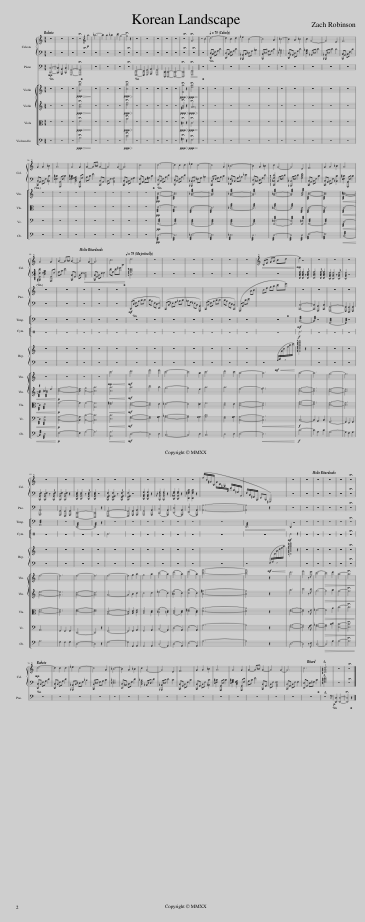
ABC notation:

X:1
%%score { 1 | 2 } 3 4 5 { 6 | 7 } [ { 8 ( 9 10 ) } 11 12 13 ]
L:1/8
Q:1/4=75
M:3/4
I:linebreak $
K:C
V:1 treble transpose=12
V:2 bass transpose="12 "
V:3 bass
V:4 bass
V:5 perc stafflines=1
K:none
V:6 treble
V:7 bass
V:8 treble
V:9 treble
V:10 treble
V:11 alto
V:12 bass
V:13 bass transpose=-12
V:1
 z6 | z6[Q:1/4=80] |[Q:1/4=20] z6[Q:1/4=60] |[Q:1/4=20] !fermata!z4[K:treble+8][Q:1/4=80]!p! a2 | _b6- | %5
[Q:1/4=70] b2 a2 _b2 | c'2 g4- |[Q:1/4=18] !fermata!g4[Q:1/4=80] z2 |[Q:1/4=73] z6 | z6 | %10
 z6 | z6 | z6 |[Q:1/4=22] !fermata!z6[Q:1/4=70] |[Q:1/4=20] !fermata!G6 || %15
[Q:1/4=80] z4 (c2 |[Q:1/4=75] d6-) | d2 c2 d2 | _e2 c4- | c4 A2 | %20
 _B6- | B2 A2 _B2 | c2 G4- | G4 E2 | F6 |$ %25
 G2 A2 _B2 | A6 | G4 G2 | A2- A_B A2- | A4 G2- | %30
 G6 | c6 | d6- | d2 c2 d2 | _e2 c4- | %35
 c4 A2 | _B6- | B2 A2 _B2 | c2 G4- | G4 E2 | %40
 F6 | G2 A2 _B2 | A6 |$ G4 G2 | A2- A_B[Q:1/4=73] A2- | %45
 A4 G2-[Q:1/4=70] |[Q:1/4=65] G6[Q:1/4=60] |[Q:1/4=50] c6[Q:1/4=42][Q:1/4=35][Q:1/4=29][Q:1/4=20] |[Q:1/4=75] d6 | z6 | %50
 z6 | z6 | z6 | z6 | z6 | %55
!<(! (CE GA ce!<)! | f2) z4 | z6 | z6 | z6 |$ %60
 z6 | z6 | z6 | z6 | z6 | %65
 z6 | z6 | z6 | z6 | z6 | %70
 (f/c/^G/B,/ F/C/^G,/[I:staff +1]B,,/ F/C/^G,/B,,/ | F,/C,/^G,,/B,,,/ F,,C,, ^G,,,2) |[I:staff -1] z6 | z6 |[Q:1/4=80] z6 | %75
 z6[Q:1/4=50] |[Q:1/4=45] z6 |[Q:1/4=35] !fermata!z6 |$[Q:1/4=80]!mp! d6-[Q:1/4=70] | d2 c2 d2 | %80
 _e2 c4- | c4 A2[Q:1/4=75] | _B6- | B2 A2 _B2 |[Q:1/4=70] c2 G4- | %85
 G4 E2 | F6[Q:1/4=72] | G2 A2 _B2 | A6 |[Q:1/4=69] G4 G2 | %90
 A2- A[Q:1/4=80]_B A2-[Q:1/4=70] | A4 G2- | G6[Q:1/4=75] |[Q:1/4=70] c6[Q:1/4=60][Q:1/4=48][Q:1/4=30][Q:1/4=20] |[Q:1/4=70] !arpeggio!!fermata![DAd]6 | %95
 z6 |[Q:1/4=30] !fermata!z6 |] %97
V:2
 z6 | z6 | z6 | !fermata!z6 | z6 | %5
 z6 | z6 | !fermata!z6 | z6 | z6 | %10
 z6 | z6 | z6 | !fermata!z6 | !fermata!z6 || %15
 z6 |!ped! [D,,D,]C, F,A, D2 | [D,,D,]C, F,A, D2 | [_B,,,_B,,]C, _E,G, _B,2 | [C,,C,]_E, G,A, C2 | %20
 [_E,G,_B,]6 | [D,,D,]_B,, D,G, D2 | [D,G,_B,]2 _B,,_E, D2 | [_B,,,_B,,]_E, D2 C2 | [C,,C,]A,, C,F, C2 |$ %25
 [C,,C,]A,, C,F, [_B,,C]2 | [E,F,^C]2 [A,,,A,,]E, C2 | [E,F,A,^C]2 [C,E,G,A,]2 [A,,,A,,]G, | A,C F2 [C,,C,]A,, | C,F, [A,,C,F,G,]4 | %30
 [C,,C,]A,, C,F, G,2 | [E,,E,]A,, E,^G, C2!ped-up! |!ped! [D,,D,]C, F,A, D2 | [D,,D,]C, F,A, D2 | [_B,,,_B,,]C, _E,G, _B,2 | %35
 [C,,C,]_E, G,A, C2 | [_E,,_E,]_B,, G,_B, _E2 | [D,,D,]_B,, D,G, D2 | !arpeggio![C,,_B,,G,D]2 B,,_E, D2 | [_B,,,_B,,]_E, D2 [G,CF]2 | %40
 [C,,C,]A,, C,F, C2 | [C,,C,]A,, C,F, [_B,,C]2 | [E,F,^C]2 [A,,,A,,]E, C2 |$ !arpeggio![^C,,A,,F,E]2 [E,G,A,C]2 [A,,,A,,]G, | A,C F2 [C,,C,]A,, | %45
 C,F,!<(! [A,,C,F,G,]4 | [C,,C,]A,, C,F, G,2 | EA, E^G[I:staff -1] c2!ped-up!!<)! |[I:staff +1] !arpeggio![D,,A,DF]6 | z6 | %50
 z6 | z6 | z6 | z6 | z6 | %55
 z6 |!mp! [F,,C,E,A,]2 [F,,C,E,A,]2 z [F,,C,E,A,] | [F,,C,E,A,]3 [F,,C,E,A,] [F,,C,E,A,]2 | [E,,B,,D,G,]2 [E,,B,,D,G,]2 z [E,,B,,D,G,] | [E,,B,,D,G,]2 z4 |$ %60
 [C,,A,,E,F,]2 [C,,A,,E,F,]2 z [C,,A,,E,F,] | [C,,A,,E,F,]2 [C,,A,,E,F,]2 z2 | [D,,A,,D,F,]2 [D,,A,,D,F,]2 z [D,,A,,D,F,] | [D,,A,,D,F,]2 z4 | [C,,G,,A,,F,]2 [C,,G,,A,,F,]2 z [C,,G,,A,,F,] | %65
 [C,,G,,A,,F,]2 z4 | [D,,A,,C,G,]2 [D,,A,,C,G,]2 z2 | [C,,_B,,_E,G,]2 [C,,B,,E,G,]2 z2 | [D,,_B,,F,A,]2 [D,,B,,F,A,]2 z2 | [E,,^F,A,D]2 [E,,F,A,D]2 z2 | %70
 x6 | x6 | z6 | z6 | z6 | %75
 z6 | z6 | !fermata!z6 |$!ped! [D,,D,]C, F,A, D2 | [D,,D,]C, F,A, D2 | %80
 [_B,,,_B,,]C, _E,G, _B,2 | [C,,C,]_E, G,A, C2 | [_E,G,_B,]6 | [D,,D,]_B,, D,G, D2 | [D,G,_B,]2 _B,,_E, D2 | %85
 [_B,,,_B,,]_E, D2 C2 | [C,,C,]A,, C,F, C2 | [C,,C,]A,, C,F, [_B,,C]2 | [E,F,^C]2 [A,,,A,,]E, C2 | [E,F,A,^C]2 [C,E,G,A,]2 [A,,,A,,]G, | %90
 A,C F2 [C,,C,]A,, | C,F, [A,,C,F,G,]4 | [C,,C,]A,, C,F, G,2 | [E,,E,]A,, E,^G, C2!ped-up! | !arpeggio!!fermata![F,A,DF]6 | %95
 z6 | !fermata!z6 |] %97
V:3
!mp!!ped! [C,,C,]6- | [C,,C,]2 [A,,,A,,]2 [C,,C,]2 | [G,,,G,,]6- | !fermata![G,,,G,,]6!ped-up! | z6 | %5
 z6 | z6 | !fermata!z6 |!ped! [F,,,F,,]6- | [F,,,F,,]2 [G,,,G,,]2 [A,,,A,,]2 | %10
 [G,,,G,,]6 | [D,,,D,,]2 [D,,,D,,]4- | [D,,,D,,]6- | !fermata![D,,,D,,]6 |!>(! !fermata![G,,,F,,]6!>)! || %15
 z6!ped-up! | z6 | z6 | z6 | z6 | %20
 z6 | z6 | z6 | z6 | z6 |$ %25
 z6 | z6 | z6 | z6 | z6 | %30
 z6 | z6 | z6 | z6 | z6 | %35
 z6 | z6 | z6 | z6 | z6 | %40
 z6 | z6 | z6 |$ z6 | z6 | %45
 z6 | z6 | z6 |!mf! (D,,!ped!D, F,A, CD | CA, F,D, [E,,E,]2) | %50
 (C,,C, _E,G, _B,C | _B,G, _E,C, [A,,,A,,]2) | (C,,C, F,A, CD | CA, F,D, [C,,C,]2) | (A,,,A,, CE[I:staff -1] AB | %55
 ce ga c'e')!ped-up! |[I:staff +1] [C,,C,]6- | [C,,C,]2 [A,,,A,,]2 [C,,C,]2 | [G,,,G,,]6- | [G,,,G,,]2 [F,,,F,,]2 [G,,,G,,]2 |$ %60
 [A,,,A,,]6 | [G,,,G,,]2 [F,,,F,,]2 [G,,,G,,]2 | [D,,,D,,]6- | [D,,,D,,]4 z2 | [F,,,F,,]6- | %65
 [F,,,F,,]2 [G,,,G,,]2 [A,,,A,,]2 | [G,,,G,,]4 [A,,,A,,]2 | ([C,,C,]4 [A,,,A,,]2) | ([D,,D,]4 [A,,,A,,]2) | ([E,,E,]4 [A,,,A,,]2) | %70
 [A,,A,]6- | [A,,A,]4 z2 | z6 | z6 | z6 | %75
 z6 | z6 | !fermata!z6 |$ z6 | z6 | %80
 z6 | z6 | z6 | z6 | z6 | %85
 z6 | z6 | z6 | z6 | z6 | %90
 z6 | z6 | z6 | z6 | !fermata!z6 | %95
[K:bass-8]!p!!ped! [D,,D,]2 [D,,D,]4- | !fermata![D,,D,]4!ped-up! z2 |] %97
V:4
 z6 | z6 | z6 | !fermata!z6 | z6 | %5
 z6 | z6 | !fermata!z6 | z6 | z6 | %10
 z6 | z6 | z6 | !fermata!z6 | !fermata!z6 || %15
 z6 | z6 | z6 | z6 | z6 | %20
 z6 | z6 | z6 | z6 | z6 |$ %25
 z6 | z6 | z6 | z6 | z6 | %30
 z6 | z6 | z6 | z6 | z6 | %35
 z6 | z6 | z6 | z6 | z6 | %40
 z6 | z6 | z6 |$ z6 | z6 | %45
 z6 | z6 | z6 | z6 | z6 | %50
 z6 | z6 | z6 | z6 | z6 | %55
 z6 |!mf! !///!C,6- | !///!C,2 z4 | !///!G,,6- | !///!G,,2 z4 |$ %60
 !///!A,,6 | z6 | !///!D,,6- | !///!D,,4 z2 | z6 | %65
 z6 | z6 | z6 | z6 | z6 | %70
 z6 |!<(! !///!D,,6!<)! | D,,2 z4 | z6 | z6 | %75
 z6 | z6 | !fermata!z6 |$ z6 | z6 | %80
 z6 | z6 | z6 | z6 | z6 | %85
 z6 | z6 | z6 | z6 | z6 | %90
 z6 | z6 | z6 | z6 | !fermata!z6 | %95
 z6 | !fermata!z6 |] %97
V:5
 z6 | z6 | z6 | !fermata!z6 | z6 | %5
 z6 | z6 | !fermata!z6 | z6 | z6 | %10
 z6 | z6 | z6 | !fermata!z6 | !fermata!z6 || %15
 z6 | z6 | z6 | z6 | z6 | %20
 z6 | z6 | z6 | z6 | z6 |$ %25
 z6 | z6 | z6 | z6 | z6 | %30
 z6 | z6 | z6 | z6 | z6 | %35
 z6 | z6 | z6 | z6 | z6 | %40
 z6 | z6 | z6 |$ z6 | z6 | %45
 z6 | z6 | z6 | z6 | z6 | %50
 z6 | z6 | z6 | z6 | z6 | %55
 z6 |!f! E6 | z6 | z6 | z6 |$ %60
 z6 | z6 | z6 | z6 | E6 | %65
 z6 | z6 | z6 | z6 | z6 | %70
 z6 | z6 |!mf! E4 z2 | z6 | z6 | %75
 z6 | z6 | !fermata!z6 |$ z6 | z6 | %80
 z6 | z6 | z6 | z6 | z6 | %85
 z6 | z6 | z6 | z6 | z6 | %90
 z6 | z6 | z6 | z6 | !fermata!z6 | %95
 z6 | !fermata!z6 |] %97
V:6
 z6 | z6 | z6 | !fermata!z6 | z6 | %5
 z6 | z6 | !fermata!z6 | z6 | z6 | %10
 z6 | z6 | z6 | !fermata!z6 | !fermata!z6 || %15
 z6 | z6 | z6 | z6 | z6 | %20
 z6 | z6 | z6 | z6 | z6 |$ %25
 z6 | z6 | z6 | z6 | z6 | %30
 z6 | z6 | z6 | z6 | z6 | %35
 z6 | z6 | z6 | z6 | z6 | %40
 z6 | z6 | z6 |$ z6 | z6 | %45
 z6 | z6 | z6 | z6 | z6 | %50
 z6 | z6 | z6 | z6 | z6 | %55
 x6 | !arpeggio![Fceae'a']4 z2 | z6 | z6 | z6 |$ %60
 z6 | z6 | z6 | z6 | z6 | %65
 z6 | z6 | z6 | z6 | z6 | %70
 z6 | x6 | !arpeggio![DAdgc'f']4 z2 | z6 | z6 | %75
 z6 | z6 | !fermata!z6 |$ z6 | z6 | %80
 z6 | z6 | z6 | z6 | z6 | %85
 z6 | z6 | z6 | z6 | z6 | %90
 z6 | z6 | z6 | z6 | !fermata!z6 | %95
 z6 | !fermata!z6 |] %97
V:7
 z6 | z6 | z6 | !fermata!z6 | z6 | %5
 z6 | z6 | !fermata!z6 | z6 | z6 | %10
 z6 | z6 | z6 | !fermata!z6 | !fermata!z6 || %15
 z6 | z6 | z6 | z6 | z6 | %20
 z6 | z6 | z6 | z6 | z6 |$ %25
 z6 | z6 | z6 | z6 | z6 | %30
 z6 | z6 | z6 | z6 | z6 | %35
 z6 | z6 | z6 | z6 | z6 | %40
 z6 | z6 | z6 |$ z6 | z6 | %45
 z6 | z6 | z6 | z6 | z6 | %50
 z6 | z6 | z6 | z6 | z6 | %55
 z4!mf! (7:4:7(A,/C/!<(![I:staff -1]F/c/f/a/c'/)!<)! |[I:staff +1] x6 | z6 | z6 | z6 |$ %60
 z6 | z6 | z6 | z6 | z6 | %65
 z6 | z6 | z6 | z6 | z6 | %70
 z6 | z4!mf! (7:4:7(F,/!<(!A,/[I:staff -1]D/A/d/f/a/)!<)! |[I:staff +1] x6 | z6 | z6 | %75
 z6 | z6 | !fermata!z6 |$ z6 | z6 | %80
 z6 | z6 | z6 | z6 | z6 | %85
 z6 | z6 | z6 | z6 | z6 | %90
 z6 | z6 | z6 | z6 | !fermata!z6 | %95
 z6 | !fermata!z6 |] %97
V:8
 z6 | z6 | z6 |!ppp!!>(! !fermata![Gc']6!>)! | z6 | %5
 z6 | z6 |!ppp!!>(! !fermata![cc']6!>)! | z6 | z6 | %10
 z6 | z6 | z6 |!ppp!!>(! !fermata![Ea]4 z2!>)! |!ppp!!>(! !fermata![ea]6!>)! || %15
 z6 | z6 | z6 | z6 | z6 | %20
 z6 | z6 | z6 | z6 | z6 |$ %25
 z6 | z6 | z6 | z6 | z6 | %30
 z6 | z6 | z6 | z6 | z6 | %35
 z6 | z6 | z6 | z6 | z6 | %40
 z6 | z6 | z6 |$ z6 | z6 | %45
 z6 | z6 |!mp!!<(! c'6!<)! |!mf! d'6 | f'4 e'2 | %50
 c'6- | c'4 a2 | c'6 | d'4 c'2 | a6- | %55
 a6 | a6- | a6 | g6- | g6 |$ %60
 f6- | f6 | f6- | f6 | f6- | %65
 f2 g2 a2 | g4 a2 | (c'4 a2) | (d'4 a2) | (e'4 a2) | %70
 [c'a']6- | [c'a']4 z2 | d'6 | f'4 z e' | c'6- | %75
!>(! c'4 d'2 | a6- | !fermata!a6!>)! |$ z6 | z6 | %80
 z6 | z6 | z6 | z6 | z6 | %85
 z6 | z6 | z6 | z6 | z6 | %90
 z6 | z6 | z6 | z6 | !fermata!z6 | %95
 z6 | !fermata!z6 |] %97
V:9
 z6 | z6 | z6 |!ppp!!>(! !fermata![Ad]6!>)! | z6 | %5
 z6 | z6 |!ppp!!>(! !fermata![dg]6!>)! | z6 | z6 | %10
 z6 | z6 | z6 |!ppp!!>(! !fermata![^FB]4 z2!>)! |!ppp!!>(! !fermata![GA]6!>)! || %15
 z6 | z6 | z6 | z6 | z6 | %20
 z6 | z6 | z6 | z6 | z6 |$ %25
 z6 | z6 | z6 | z6 | z6 | %30
 z6 | z6 |!pp! !///![Ac]6- | !///![Ac]6 | !///![G_B]6- | %35
 !///![GB]6 | !///![G_B]6- | !///![GB]6 | !///![G_B]6- | !///![GB]4 !///![Gc]2 | %40
 !///![Ac]6- | !///![Ac]6 |!<(! !///![A^c]6- |$ !///![Ac]2 !///![A=c]4!<)! |!p! [cf]6- | %45
 [cf]2 [c-g]4 | [ca]6 |!<(! [ca]6!<)! |!mf! a6 | c'4 b2 | %50
 g6- | g4 e2 | a6 | a6 | f6- | %55
 [fg]6 | [cf]6- | [cf]6 | [Be]6- | [Be]6 |$ %60
 [Ae]6- | [Ae]6 | [Ad]6- | [Ad]6 | A6- | %65
 A2 B2 c2 | c4 d2 | (_e4 c2) | ([_Bf]4 c2) | ([ca]4 c2) | %70
 [B^g]6- | [Bg]4 z2 | a6 | c'4 z b | g6- | %75
!>(! g4 a2 | f6- | !fermata!f6!>)! |$ z6 | z6 | %80
 z6 | z6 | z6 | z6 | z6 | %85
 z6 | z6 | z6 | z6 | z6 | %90
 z6 | z6 | z6 | z6 | !fermata!z6 | %95
 z6 | !fermata!z6 |] %97
V:10
 x6 | x6 | x6 | x6 | x6 | %5
 x6 | x6 | x6 | x6 | x6 | %10
 x6 | x6 | x6 | x6 | x6 || %15
 x6 | x6 | x6 | x6 | x6 | %20
 x6 | x6 | x6 | x6 | x6 |$ %25
 x6 | x6 | x6 | x6 | x6 | %30
 x6 | x6 | x6 | x6 | x6 | %35
 x6 | x6 | x6 | x6 | x6 | %40
 x6 | x6 | x6 |$ z2 c2 e2 | x6 | %45
 x6 | x6 | x6 | x6 | x6 | %50
 x6 | x6 | x6 | x6 | x6 | %55
 x6 | x6 | x6 | x6 | x6 |$ %60
 x6 | x6 | x6 | x6 | x6 | %65
 x6 | x6 | x6 | x6 | x6 | %70
 x6 | x6 | x6 | x6 | x6 | %75
 x6 | x6 | x6 |$ x6 | x6 | %80
 x6 | x6 | x6 | x6 | x6 | %85
 x6 | x6 | x6 | x6 | x6 | %90
 x6 | x6 | x6 | x6 | x6 | %95
 x6 | x6 |] %97
V:11
 z6 | z6 | z6 |!ppp!!>(! !fermata!E6!>)! | z6 | %5
 z6 | z6 |!ppp!!>(! !fermata!B6!>)! | z6 | z6 | %10
 z6 | z6 | z6 |!ppp!!>(! !fermata!^C4 z2!>)! |!ppp!!>(! !fermata!C6!>)! || %15
 z6 | z6 | z6 | z6 | z6 | %20
 z6 | z6 | z6 | z6 | z6 |$ %25
 z6 | z6 | z6 | z6 | z6 | %30
 z6 | z6 |!pp! !///!D6- | !///!D6 | !///!C6- | %35
 !///!C6 | !///!_B,6- | !///!B,6 | !///!_B,6- | !///!B,4 !///!C2 | %40
 !///!C6- | !///!C6 |!<(! !///!C6- |$ !///!C2 !///!E4!<)! |!p! G6- | %45
 G2 F4- | [G,F]6 |!<(! [E^G]6!<)! |!mf! [DF]6- | [DF]4 E2 | %50
 _E6- | E4 =E2 | F6 | [DF]4 E2 | [CF]6- | %55
 [CF]6 | [EA]6- | [EA]6 | [DG]6- | [DG]6 |$ %60
 [CF]6- | [CF]6 | [DF]6- | [DF]6 | [G,C]6- | %65
 [G,C]2 [A,D]2 [B,E]2 | [A,D]4 [B,D]2 | ([_B,G]4 [=B,D]2) | ([A,D]4 [B,D]2) | ([D^F]4 [B,D]2) | %70
 [DA]6- | [DA]4 z2 | [DF]6- | [DF]4 z E | _E6- | %75
!>(! E4 A2 | c6- | !fermata!c6!>)! |$ z6 | z6 | %80
 z6 | z6 | z6 | z6 | z6 | %85
 z6 | z6 | z6 | z6 | z6 | %90
 z6 | z6 | z6 | z6 | !fermata!z6 | %95
 z6 | !fermata!z6 |] %97
V:12
 z6 | z6 | z6 |!ppp!!>(! !fermata!B,6!>)! | z6 | %5
 z6 | z6 |!ppp!!>(! !fermata!E6!>)! | z6 | z6 | %10
 z6 | z6 | z6 |!ppp!!>(! !fermata!^G,4 z2!>)! |!ppp!!>(! !fermata!F,6!>)! || %15
 z6 | z6 | z6 | z6 | z6 | %20
 z6 | z6 | z6 | z6 | z6 |$ %25
 z6 | z6 | z6 | z6 | z6 | %30
 z6 | z6 |!pp! !///!A,,6- | !///!A,,6 | !///!G,,6- | %35
 !///!G,,6 | !///!G,,6- | !///!G,,6 | !///![G,,_E,]6- | !///![G,,E,]4 !///![G,,=E,]2 | %40
 !///!A,,6- | !///!A,,6 |!<(! !///!D,6- |$ !///!D,2 !///![C,G,]4!<)! |!p! [C,A,]6- | %45
 [C,A,]2 [C,C]4- | [C,C]6 |!<(! [E,C]6!<)! |!mf! [F,A,]6- | [F,A,]4 [G,A,]2 | %50
 [G,_B,]6- | [G,B,]4 [G,A,]2 | [A,D]6 | [F,A,]4 [G,A,]2 | [C,A,]6- | %55
!<(! [C,A,]6!<)! |!f! C,6- | C,2 A,,2 C,2 | G,,6- | G,,2 F,,2 G,,2 |$ %60
 A,,6 | G,,2 F,,2 G,,2 | D,,6- | D,,4 z2 | F,,6- | %65
 F,,2 G,,2 A,,2 | G,,4 A,,2 | (C,4 A,,2) | (D,4 A,,2) | (E,4 A,,2) | %70
 A,6- | A,4 z2 | [F,A,]6- | [F,A,]4 z [G,A,] | [G,_B,]6- | %75
!>(! [G,B,]4 [CD]2 | [E,C]6- | !fermata![E,C]6!>)! |$ z6 | z6 | %80
 z6 | z6 | z6 | z6 | z6 | %85
 z6 | z6 | z6 | z6 | z6 | %90
 z6 | z6 | z6 | z6 | !fermata!z6 | %95
 z6 | !fermata!z6 |] %97
V:13
 z6 | z6 | z6 | !fermata!z6 | z6 | %5
 z6 | z6 | !fermata!z6 | z6 | z6 | %10
 z6 | z6 | z6 | !fermata!z6 | !fermata!z6 || %15
 z6 | z6 | z6 | z6 | z6 | %20
 z6 | z6 | z6 | z6 | z6 |$ %25
 z6 | z6 | z6 | z6 | z6 | %30
 z6 | z6 |!pp! !///!D,6- | !///!D,6 | !///!_E,6- | %35
 !///!E,6 | !///!_E,6 | !///!D,6 | !///!D,6- | !///!D,4 !///!D,2 | %40
 !///!F,6- | !///!F,6 |!<(! !///!C,6- |$ !///!C,2 !///!E,4!<)! |!p! F,6- | %45
 F,2 A,4- | A,6 |!<(! [A,,A,]6!<)! |!mf! D,6- | D,4 E,2 | %50
 C,6- | C,4 E,2 | C,6 | D,4 E,2 | E,6- | %55
!<(! E,6!<)! |!f! C6- | C2 A,2 C2 | G,6- | G,2 F,2 G,2 |$ %60
 A,6 | G,2 F,2 G,2 | D,6- | D,4 z2 | F,6- | %65
 F,2 G,,2 A,,2 | G,,4 A,,2 | (C,4 A,,2) | (D,4 A,,2) | (E,4 A,,2) | %70
 A,6- | A,4 z2 | D,6- | D,4 z E, | C,6- | %75
!>(! C,4 A,2 | A,6- | !fermata!A,6!>)! |$ z6 | z6 | %80
 z6 | z6 | z6 | z6 | z6 | %85
 z6 | z6 | z6 | z6 | z6 | %90
 z6 | z6 | z6 | z6 | !fermata!z6 | %95
 z6 | !fermata!z6 |] %97
